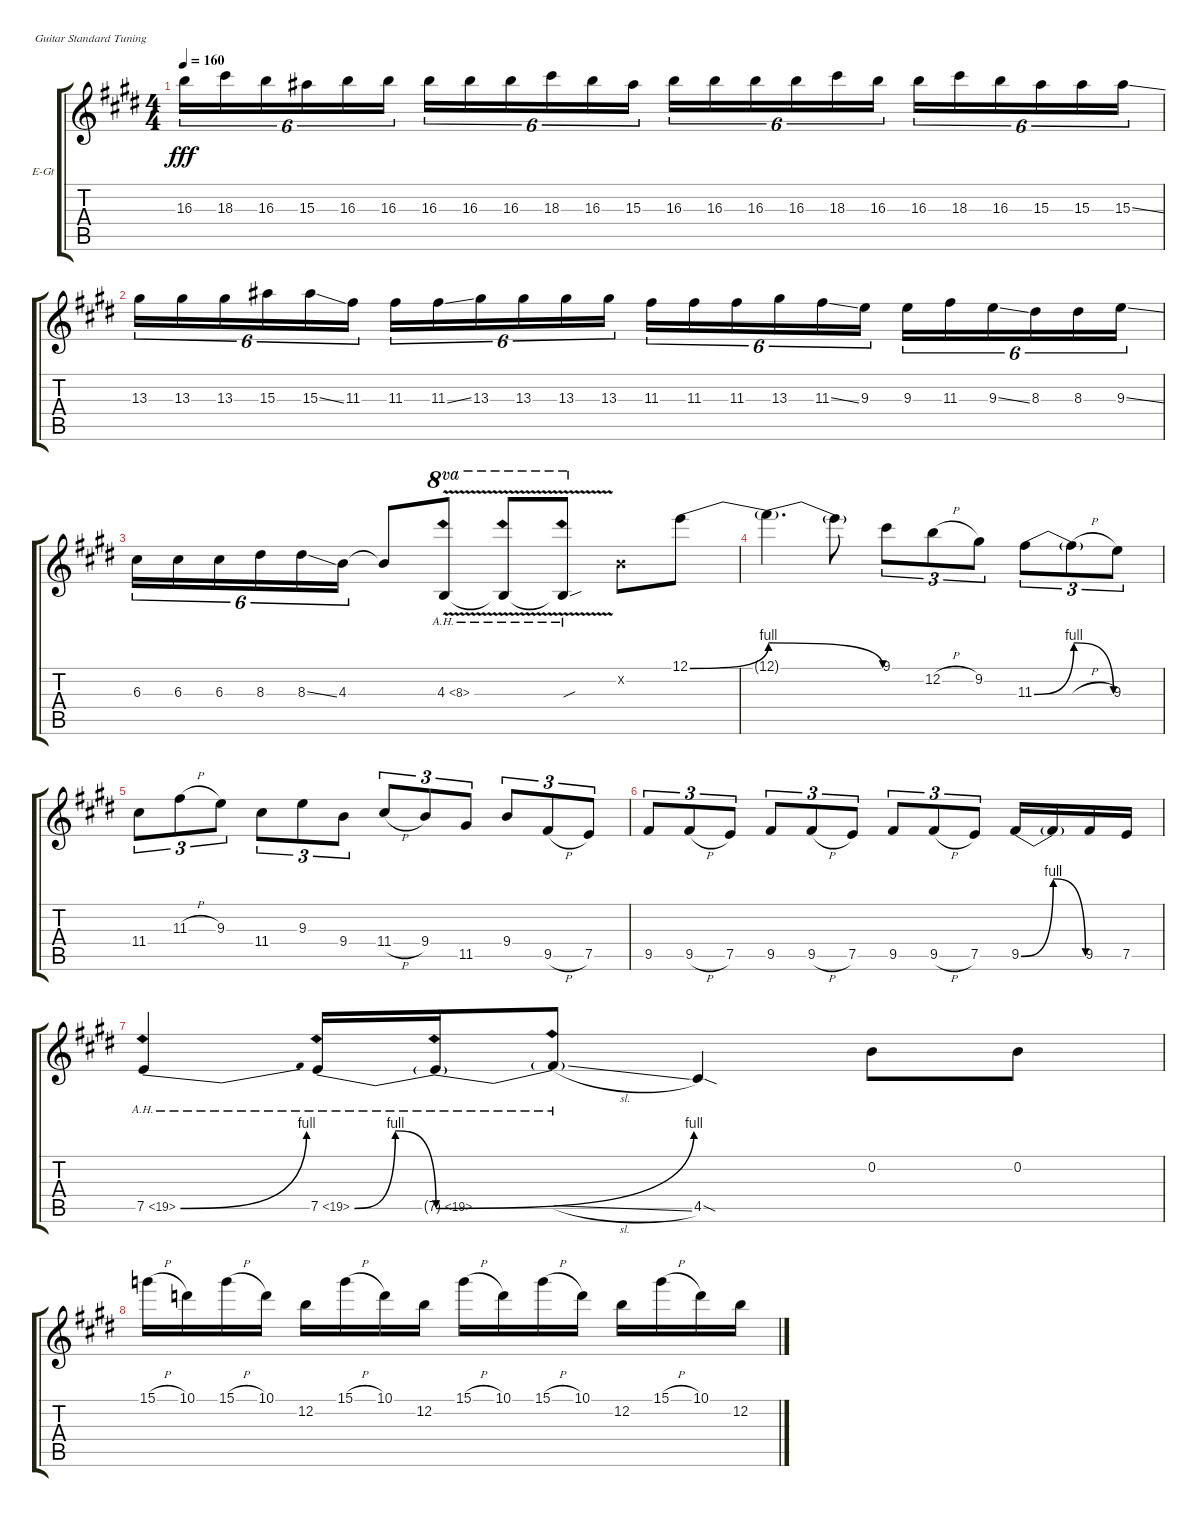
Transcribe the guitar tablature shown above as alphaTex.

\defaultSystemsLayout 4
\bracketExtendMode groupsimilarinstruments
\firstSystemTrackNameOrientation horizontal
\otherSystemsTrackNameOrientation horizontal
\track ("Lead Guitar 1" "E-Gt") {instrument distortionguitar}
\staff {score tabs}
\tuning (E4 B3 G3 D3 A2 E2)
\ts (4 4)
\tempo 160
\clef g2
\ks e
16.3.16{tu (6 4) dy fff} 18.3.16{tu (6 4)} 16.3.16{tu (6 4)} 15.3.16{tu (6 4)} 16.3.16{tu (6 4)} 16.3.16{tu (6 4)} 16.3.16{tu (6 4)} 16.3.16{tu (6 4)} 16.3.16{tu (6 4)} 18.3.16{tu (6 4)} 16.3.16{tu (6 4)} 15.3.16{tu (6 4)} 16.3.16{tu (6 4)} 16.3.16{tu (6 4)} 16.3.16{tu (6 4)} 16.3.16{tu (6 4)} 18.3.16{tu (6 4)} 16.3.16{tu (6 4)} 16.3.16{tu (6 4)} 18.3.16{tu (6 4)} 16.3.16{tu (6 4)} 15.3.16{tu (6 4)} 15.3.16{tu (6 4)} 15.3{ss}.16{tu (6 4)} |
13.3.16{tu (6 4)} 13.3.16{tu (6 4)} 13.3.16{tu (6 4)} 15.3.16{tu (6 4)} 15.3{ss}.16{tu (6 4)} 11.3.16{tu (6 4)} 11.3.16{tu (6 4)} 11.3{ss}.16{tu (6 4)} 13.3.16{tu (6 4)} 13.3.16{tu (6 4)} 13.3.16{tu (6 4)} 13.3.16{tu (6 4)} 11.3.16{tu (6 4)} 11.3.16{tu (6 4)} 11.3.16{tu (6 4)} 13.3.16{tu (6 4)} 11.3{ss}.16{tu (6 4)} 9.3.16{tu (6 4)} 9.3.16{tu (6 4)} 11.3.16{tu (6 4)} 9.3{ss}.16{tu (6 4)} 8.3.16{tu (6 4)} 8.3.16{tu (6 4)} 9.3{ss}.16{tu (6 4)} |
6.3.16{tu (6 4)} 6.3.16{tu (6 4)} 6.3.16{tu (6 4)} 8.3.16{tu (6 4)} 8.3{ss}.16{tu (6 4)} 4.3.16{tu (6 4)} 4.3{t}.8 4.3{ah 4 v}.8{ot 8va} 4.3{ah 4 v t}.8{ot 8va} 4.3{ah 4 sou t}.8{ot 8va} 0.2{x}.8 12.1{be (bend 0 0 15 4)}.8 |
12.1{be (release 0 4 59.4 0) t}.4{d} 12.1{t}.8 9.1.8{tu (3 2)} 12.2{h}.8{tu (3 2)} 9.2.8{tu (3 2)} 11.3{be (bendrelease 0 0 10.2 4 20.4 4 30 0)}.8{tu (3 2)} 11.3{h t}.8{tu (3 2)} 9.3.8{tu (3 2)} |
11.4.8{tu (3 2)} 11.3{h}.8{tu (3 2)} 9.3.8{tu (3 2)} 11.4.8{tu (3 2)} 9.3.8{tu (3 2)} 9.4.8{tu (3 2)} 11.4{h}.8{tu (3 2)} 9.4.8{tu (3 2)} 11.5.8{tu (3 2)} 9.4.8{tu (3 2)} 9.5{h}.8{tu (3 2)} 7.5.8{tu (3 2)} |
9.5.8{tu (3 2)} 9.5{h}.8{tu (3 2)} 7.5.8{tu (3 2)} 9.5.8{tu (3 2)} 9.5{h}.8{tu (3 2)} 7.5.8{tu (3 2)} 9.5.8{tu (3 2)} 9.5{h}.8{tu (3 2)} 7.5.8{tu (3 2)} 9.5{be (bendrelease 0 0 10.2 4 20.4 4 30 0)}.16 9.5{t}.16 9.5.16 7.5.16 |
7.5{be (bend 0 0 15 4) ah 12}.4 7.5{be (bendrelease 0 0 10.2 4 20.4 4 30 0) ah 12}.16 7.5{be (bend 0 0 15 4) ah 12 t}.16 7.5{ah 12 sl t}.8 4.5{sod}.4 0.2.8 0.2.8 |
15.1{h}.16 10.1.16 15.1{h}.16 10.1.16 12.2.16 15.1{h}.16 10.1.16 12.2.16 15.1{h}.16 10.1.16 15.1{h}.16 10.1.16 12.2.16 15.1{h}.16 10.1.16 12.2.16
